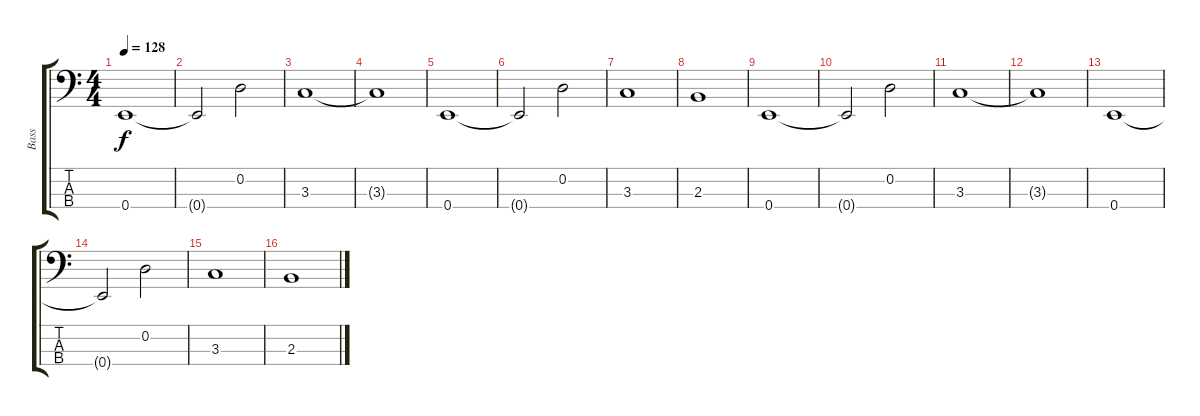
\track ("Bass" "Bass") {instrument electricbasspick}
\staff {score tabs}
\tuning (G2 D2 A1 E1) {hide}
\ts (4 4)
\tempo 128
\clef f4
\ks c
0.4.1{dy f} |
0.4{t}.2 0.2.2 |
3.3.1 |
3.3{t}.1 |
0.4.1 |
0.4{t}.2 0.2.2 |
3.3.1 |
2.3.1 |
0.4.1 |
0.4{t}.2 0.2.2 |
3.3.1 |
3.3{t}.1 |
0.4.1 |
0.4{t}.2 0.2.2 |
3.3.1 |
2.3.1
